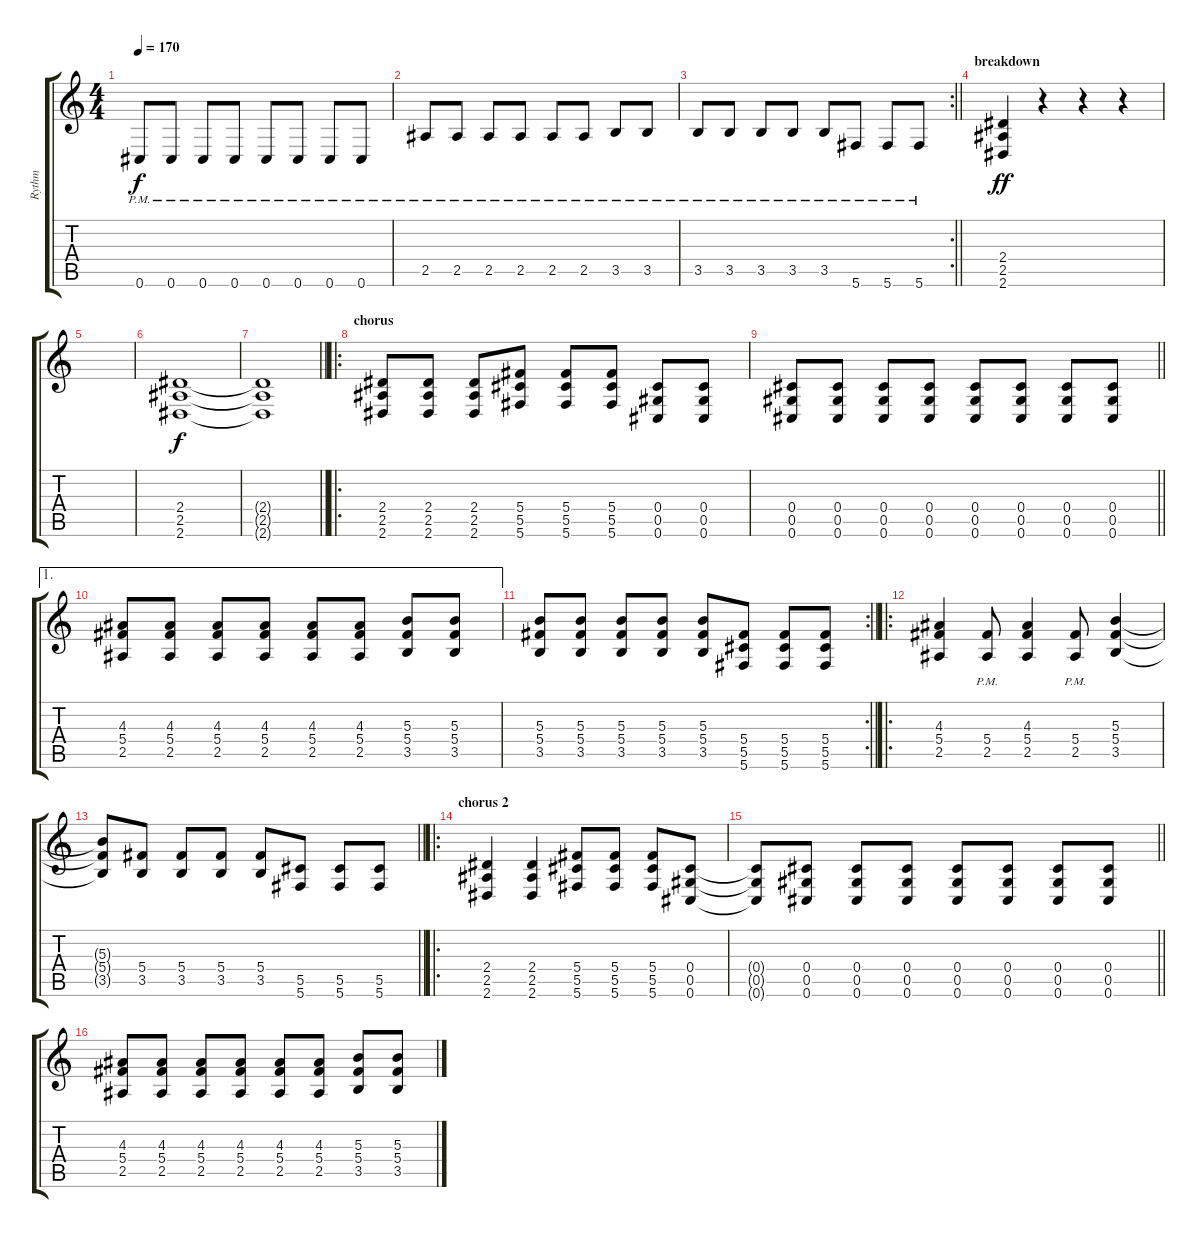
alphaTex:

\track ("Rythm" "Rythm") {instrument overdrivenguitar}
\staff {score tabs}
\tuning (Eb4 Bb3 Gb3 Db3 Ab2 Db2) {hide}
\ts (4 4)
\tempo 170
\clef g2
\ks c
0.6{pm}.8{dy f} 0.6{pm}.8 0.6{pm}.8 0.6{pm}.8 0.6{pm}.8 0.6{pm}.8 0.6{pm}.8 0.6{pm}.8 |
2.5{pm}.8 2.5{pm}.8 2.5{pm}.8 2.5{pm}.8 2.5{pm}.8 2.5{pm}.8 3.5{pm}.8 3.5{pm}.8 |
\rc 2
\barLineRight lightlight
3.5{pm}.8 3.5{pm}.8 3.5{pm}.8 3.5{pm}.8 3.5{pm}.8 5.6{pm}.8 5.6{pm}.8 5.6{pm}.8 |
\section ("" "breakdown")
(2.4 2.5 2.6).4{dy ff} r.4 r.4 r.4 |
|
(2.4 2.5 2.6).1{dy f} |
\barLineRight lightlight
(2.4{t} 2.5{t} 2.6{t}).1 |
\ro
\section ("" "chorus")
(2.4 2.5 2.6).8 (2.4 2.5 2.6).8 (2.4 2.5 2.6).8 (5.4 5.5 5.6).8 (5.4 5.5 5.6).8 (5.4 5.5 5.6).8 (0.4 0.5 0.6).8 (0.4 0.5 0.6).8 |
\barLineRight lightlight
(0.4 0.5 0.6).8 (0.4 0.5 0.6).8 (0.4 0.5 0.6).8 (0.4 0.5 0.6).8 (0.4 0.5 0.6).8 (0.4 0.5 0.6).8 (0.4 0.5 0.6).8 (0.4 0.5 0.6).8 |
\ae 1
(4.3 5.4 2.5).8 (4.3 5.4 2.5).8 (4.3 5.4 2.5).8 (4.3 5.4 2.5).8 (4.3 5.4 2.5).8 (4.3 5.4 2.5).8 (5.3 5.4 3.5).8 (5.3 5.4 3.5).8 |
\rc 2
\barLineRight lightlight
(5.3 5.4 3.5).8 (5.3 5.4 3.5).8 (5.3 5.4 3.5).8 (5.3 5.4 3.5).8 (5.3 5.4 3.5).8 (5.4 5.5 5.6).8 (5.4 5.5 5.6).8 (5.4 5.5 5.6).8 |
\ro
(4.3 5.4 2.5).4 (5.4{pm} 2.5{pm}).8 (4.3 5.4 2.5).4 (5.4{pm} 2.5{pm}).8 (5.3 5.4 3.5).4 |
\barLineRight lightlight
(5.3{t} 5.4{t} 3.5{t}).8 (5.4 3.5).8 (5.4 3.5).8 (5.4 3.5).8 (5.4 3.5).8 (5.5 5.6).8 (5.5 5.6).8 (5.5 5.6).8 |
\ro
\section ("" "chorus 2")
(2.4 2.5 2.6).4 (2.4 2.5 2.6).4 (5.4 5.5 5.6).8 (5.4 5.5 5.6).8 (5.4 5.5 5.6).8 (0.4 0.5 0.6).8 |
\barLineRight lightlight
(0.4{t} 0.5{t} 0.6{t}).8 (0.4 0.5 0.6).8 (0.4 0.5 0.6).8 (0.4 0.5 0.6).8 (0.4 0.5 0.6).8 (0.4 0.5 0.6).8 (0.4 0.5 0.6).8 (0.4 0.5 0.6).8 |
(4.3 5.4 2.5).8 (4.3 5.4 2.5).8 (4.3 5.4 2.5).8 (4.3 5.4 2.5).8 (4.3 5.4 2.5).8 (4.3 5.4 2.5).8 (5.3 5.4 3.5).8 (5.3 5.4 3.5).8
